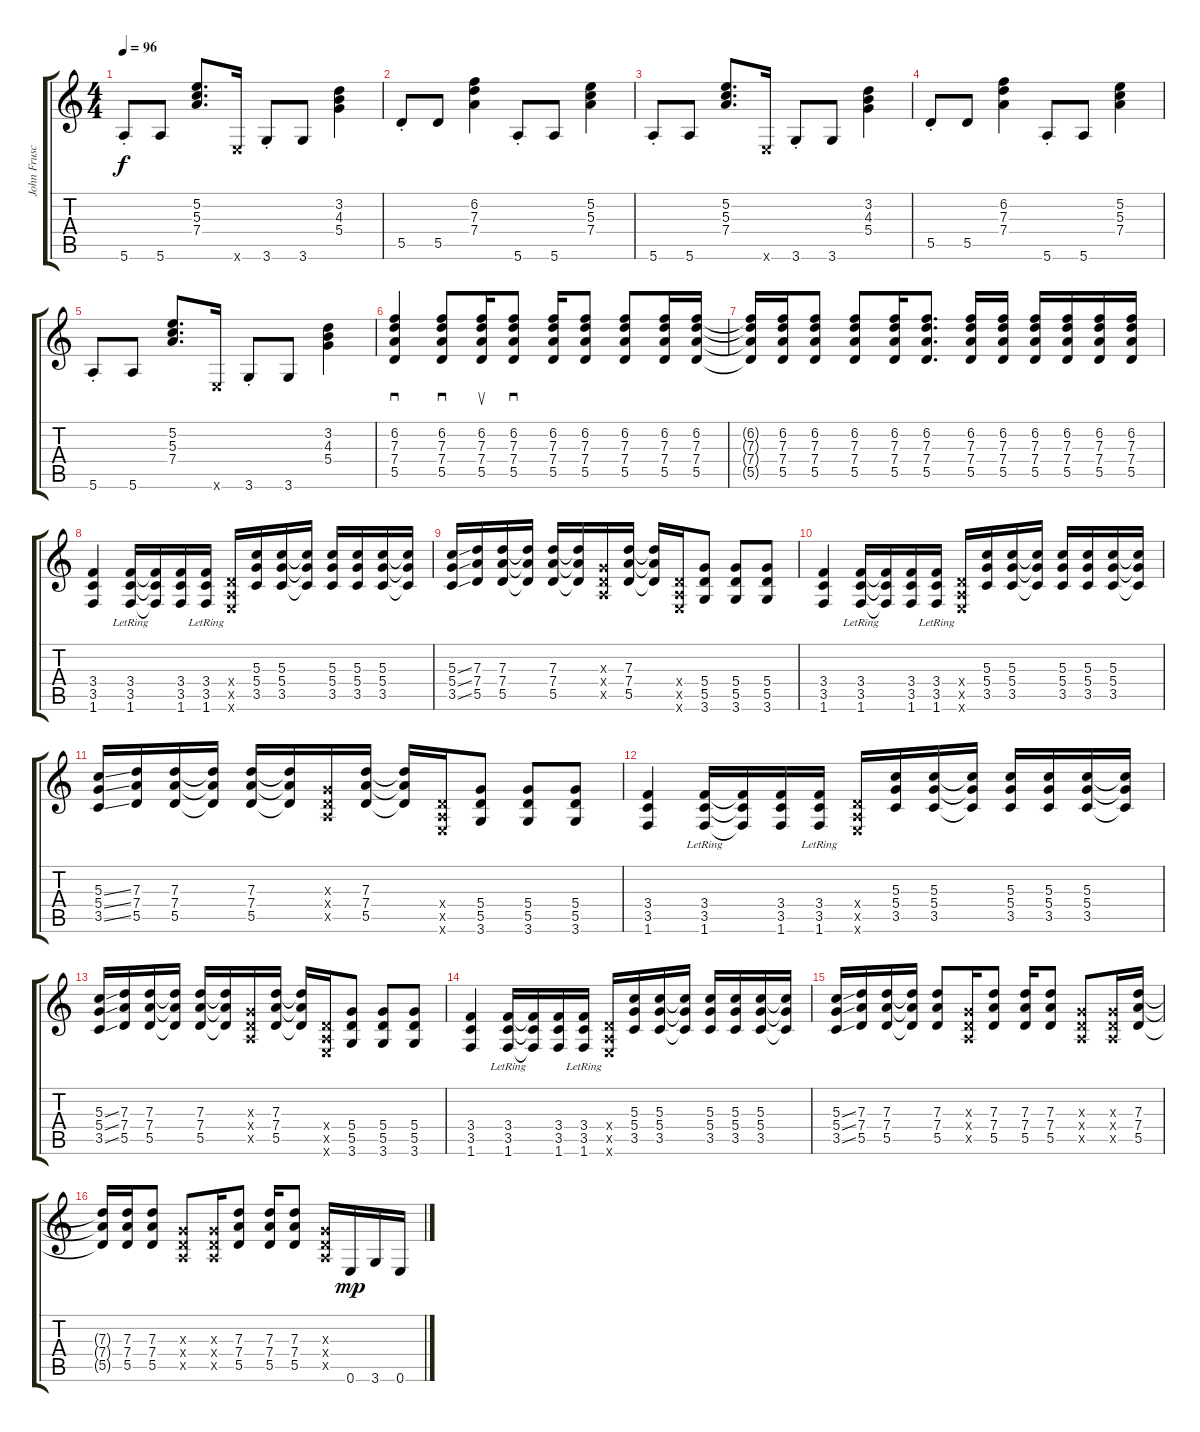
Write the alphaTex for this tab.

\track ("John Frusciante" "John Frusc") {mute instrument distortionguitar}
\staff {score tabs}
\tuning (E4 B3 G3 D3 A2 E2) {hide}
\ts (4 4)
\tempo 96
\clef g2
\ks c
5.6{st}.8{dy f} 5.6.8 (5.2 5.3 7.4).8{d} 0.6{x}.16 3.6{st}.8 3.6.8 (3.2 4.3 5.4).4 |
5.5{st}.8 5.5.8 (6.2 7.3 7.4).4 5.6{st}.8 5.6.8 (5.2 5.3 7.4).4 |
5.6{st}.8 5.6.8 (5.2 5.3 7.4).8{d} 0.6{x}.16 3.6{st}.8 3.6.8 (3.2 4.3 5.4).4 |
5.5{st}.8 5.5.8 (6.2 7.3 7.4).4 5.6{st}.8 5.6.8 (5.2 5.3 7.4).4 |
5.6{st}.8 5.6.8 (5.2 5.3 7.4).8{d} 0.6{x}.16 3.6{st}.8 3.6.8 (3.2 4.3 5.4).4 |
(6.2 7.3 7.4 5.5).4{sd balance 8} (6.2 7.3 7.4 5.5).8{sd} (6.2 7.3 7.4 5.5).16{su} (6.2 7.3 7.4 5.5).8{sd} (6.2 7.3 7.4 5.5).16 (6.2 7.3 7.4 5.5).8 (6.2 7.3 7.4 5.5).8 (6.2 7.3 7.4 5.5).16 (6.2 7.3 7.4 5.5).16 |
(6.2{t} 7.3{t} 7.4{t} 5.5{t}).16 (6.2 7.3 7.4 5.5).16 (6.2 7.3 7.4 5.5).8 (6.2 7.3 7.4 5.5).8 (6.2 7.3 7.4 5.5).16 (6.2 7.3 7.4 5.5).8{d} (6.2 7.3 7.4 5.5).16 (6.2 7.3 7.4 5.5).16 (6.2 7.3 7.4 5.5).16 (6.2 7.3 7.4 5.5).16 (6.2 7.3 7.4 5.5).16 (6.2 7.3 7.4 5.5).16 |
(3.4 3.5 1.6).4{balance 8 instrument overdrivenguitar} (3.4{lr} 3.5{lr} 1.6{lr}).16 (3.4{t} 3.5{t} 1.6{t}).16 (3.4 3.5 1.6).16 (3.4{lr} 3.5{lr} 1.6{lr}).16 (0.4{x} 0.5{x} 0.6{x}).16 (5.3 5.4 3.5).16 (5.3 5.4 3.5).16 (5.3{t} 5.4{t} 3.5{t}).16 (5.3 5.4 3.5).16 (5.3 5.4 3.5).16 (5.3 5.4 3.5).16 (5.3{t} 5.4{t} 3.5{t}).16 |
(5.3{ss} 5.4{ss} 3.5{ss}).16 (7.3 7.4 5.5).16 (7.3 7.4 5.5).16 (7.3{t} 7.4{t} 5.5{t}).16 (7.3 7.4 5.5).16 (7.3{t} 7.4{t} 5.5{t}).16 (0.3{x} 0.4{x} 0.5{x}).16 (7.3 7.4 5.5).16 (7.3{t} 7.4{t} 5.5{t}).16 (0.4{x} 0.5{x} 0.6{x}).16 (5.4 5.5 3.6).8 (5.4 5.5 3.6).8 (5.4 5.5 3.6).8 |
(3.4 3.5 1.6).4 (3.4{lr} 3.5{lr} 1.6{lr}).16 (3.4{t} 3.5{t} 1.6{t}).16 (3.4 3.5 1.6).16 (3.4{lr} 3.5{lr} 1.6{lr}).16 (0.4{x} 0.5{x} 0.6{x}).16 (5.3 5.4 3.5).16 (5.3 5.4 3.5).16 (5.3{t} 5.4{t} 3.5{t}).16 (5.3 5.4 3.5).16 (5.3 5.4 3.5).16 (5.3 5.4 3.5).16 (5.3{t} 5.4{t} 3.5{t}).16 |
(5.3{ss} 5.4{ss} 3.5{ss}).16 (7.3 7.4 5.5).16 (7.3 7.4 5.5).16 (7.3{t} 7.4{t} 5.5{t}).16 (7.3 7.4 5.5).16 (7.3{t} 7.4{t} 5.5{t}).16 (0.3{x} 0.4{x} 0.5{x}).16 (7.3 7.4 5.5).16 (7.3{t} 7.4{t} 5.5{t}).16 (0.4{x} 0.5{x} 0.6{x}).16 (5.4 5.5 3.6).8 (5.4 5.5 3.6).8 (5.4 5.5 3.6).8 |
(3.4 3.5 1.6).4 (3.4{lr} 3.5{lr} 1.6{lr}).16 (3.4{t} 3.5{t} 1.6{t}).16 (3.4 3.5 1.6).16 (3.4{lr} 3.5{lr} 1.6{lr}).16 (0.4{x} 0.5{x} 0.6{x}).16 (5.3 5.4 3.5).16 (5.3 5.4 3.5).16 (5.3{t} 5.4{t} 3.5{t}).16 (5.3 5.4 3.5).16 (5.3 5.4 3.5).16 (5.3 5.4 3.5).16 (5.3{t} 5.4{t} 3.5{t}).16 |
(5.3{ss} 5.4{ss} 3.5{ss}).16 (7.3 7.4 5.5).16 (7.3 7.4 5.5).16 (7.3{t} 7.4{t} 5.5{t}).16 (7.3 7.4 5.5).16 (7.3{t} 7.4{t} 5.5{t}).16 (0.3{x} 0.4{x} 0.5{x}).16 (7.3 7.4 5.5).16 (7.3{t} 7.4{t} 5.5{t}).16 (0.4{x} 0.5{x} 0.6{x}).16 (5.4 5.5 3.6).8 (5.4 5.5 3.6).8 (5.4 5.5 3.6).8 |
(3.4 3.5 1.6).4 (3.4{lr} 3.5{lr} 1.6{lr}).16 (3.4{t} 3.5{t} 1.6{t}).16 (3.4 3.5 1.6).16 (3.4{lr} 3.5{lr} 1.6{lr}).16 (0.4{x} 0.5{x} 0.6{x}).16 (5.3 5.4 3.5).16 (5.3 5.4 3.5).16 (5.3{t} 5.4{t} 3.5{t}).16 (5.3 5.4 3.5).16 (5.3 5.4 3.5).16 (5.3 5.4 3.5).16 (5.3{t} 5.4{t} 3.5{t}).16 |
(5.3{ss} 5.4{ss} 3.5{ss}).16 (7.3 7.4 5.5).16 (7.3 7.4 5.5).16 (7.3{t} 7.4{t} 5.5{t}).16 (7.3 7.4 5.5).8 (0.3{x} 0.4{x} 0.5{x}).16 (7.3 7.4 5.5).8 (7.3 7.4 5.5).16 (7.3 7.4 5.5).8 (0.3{x} 0.4{x} 0.5{x}).8 (0.3{x} 0.4{x} 0.5{x}).16 (7.3 7.4 5.5).16 |
(7.3{t} 7.4{t} 5.5{t}).16 (7.3 7.4 5.5).16 (7.3 7.4 5.5).8 (0.3{x} 0.4{x} 0.5{x}).8 (0.3{x} 0.4{x} 0.5{x}).16 (7.3 7.4 5.5).8 (7.3 7.4 5.5).16 (7.3 7.4 5.5).8 (0.3{x} 0.4{x} 0.5{x}).16 0.6.16{dy mp} 3.6.16 0.6.16
